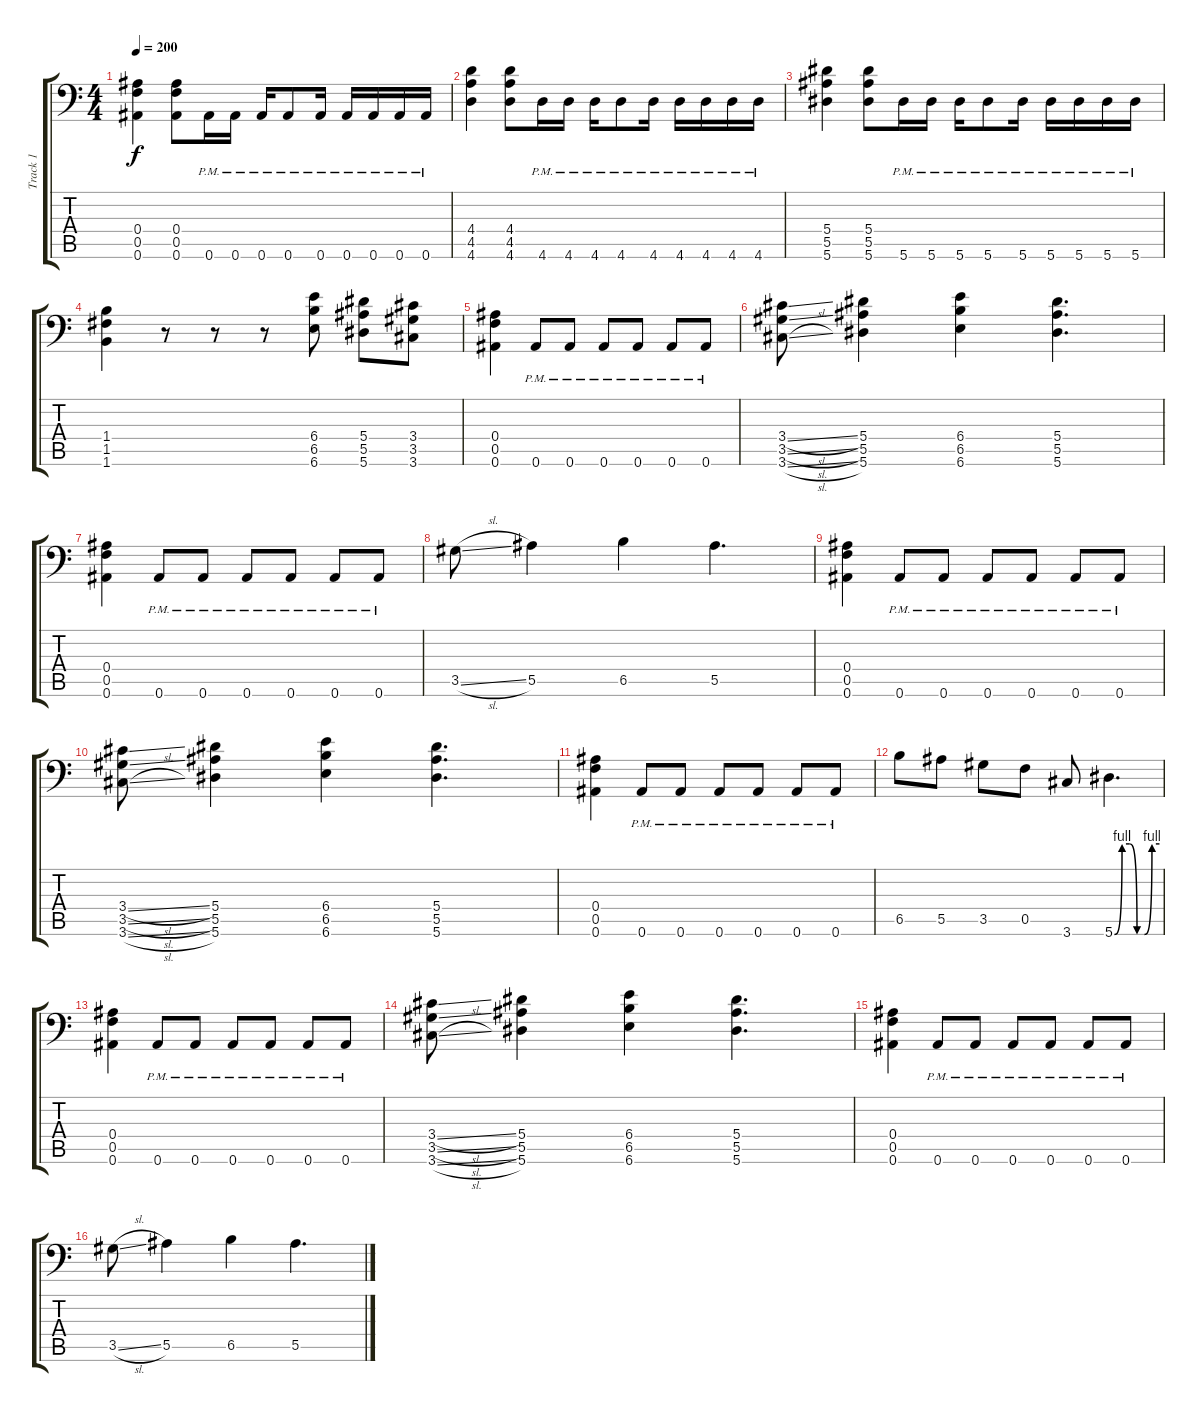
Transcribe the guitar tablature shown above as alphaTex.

\track ("Track 1" "Track 1") {instrument distortionguitar}
\staff {score tabs}
\tuning (C5 G3 D3 Bb2 F2 Bb1) {hide}
\ts (4 4)
\tempo 200
\clef f4
\ks c
(0.4 0.5 0.6).4{dy f} (0.4 0.5 0.6).8 0.6{pm}.16 0.6{pm}.16 0.6{pm}.16 0.6{pm}.8 0.6{pm}.16 0.6{pm}.16 0.6{pm}.16 0.6{pm}.16 0.6{pm}.16 |
(4.4 4.5 4.6).4 (4.4 4.5 4.6).8 4.6{pm}.16 4.6{pm}.16 4.6{pm}.16 4.6{pm}.8 4.6{pm}.16 4.6{pm}.16 4.6{pm}.16 4.6{pm}.16 4.6{pm}.16 |
(5.4 5.5 5.6).4 (5.4 5.5 5.6).8 5.6{pm}.16 5.6{pm}.16 5.6{pm}.16 5.6{pm}.8 5.6{pm}.16 5.6{pm}.16 5.6{pm}.16 5.6{pm}.16 5.6{pm}.16 |
(1.4 1.5 1.6).4 r.8 r.8 r.8 (6.4 6.5 6.6).8 (5.4 5.5 5.6).8 (3.4 3.5 3.6).8 |
(0.4 0.5 0.6).4 0.6{pm}.8 0.6{pm}.8 0.6{pm}.8 0.6{pm}.8 0.6{pm}.8 0.6{pm}.8 |
(3.4{sl} 3.5{sl} 3.6{sl}).8 (5.4 5.5 5.6).4 (6.4 6.5 6.6).4 (5.4 5.5 5.6).4{d} |
(0.4 0.5 0.6).4 0.6{pm}.8 0.6{pm}.8 0.6{pm}.8 0.6{pm}.8 0.6{pm}.8 0.6{pm}.8 |
3.5{sl}.8 5.5.4 6.5.4 5.5.4{d} |
(0.4 0.5 0.6).4 0.6{pm}.8 0.6{pm}.8 0.6{pm}.8 0.6{pm}.8 0.6{pm}.8 0.6{pm}.8 |
(3.4{sl} 3.5{sl} 3.6{sl}).8 (5.4 5.5 5.6).4 (6.4 6.5 6.6).4 (5.4 5.5 5.6).4{d} |
(0.4 0.5 0.6).4 0.6{pm}.8 0.6{pm}.8 0.6{pm}.8 0.6{pm}.8 0.6{pm}.8 0.6{pm}.8 |
6.5.8 5.5.8 3.5.8 0.5.8 3.6.8 5.6{be (custom 0 0 10 4 20 4 30 0 40 0 50 4 60 4)}.4{d} |
(0.4 0.5 0.6).4 0.6{pm}.8 0.6{pm}.8 0.6{pm}.8 0.6{pm}.8 0.6{pm}.8 0.6{pm}.8 |
(3.4{sl} 3.5{sl} 3.6{sl}).8 (5.4 5.5 5.6).4 (6.4 6.5 6.6).4 (5.4 5.5 5.6).4{d} |
(0.4 0.5 0.6).4 0.6{pm}.8 0.6{pm}.8 0.6{pm}.8 0.6{pm}.8 0.6{pm}.8 0.6{pm}.8 |
3.5{sl}.8 5.5.4 6.5.4 5.5.4{d}
